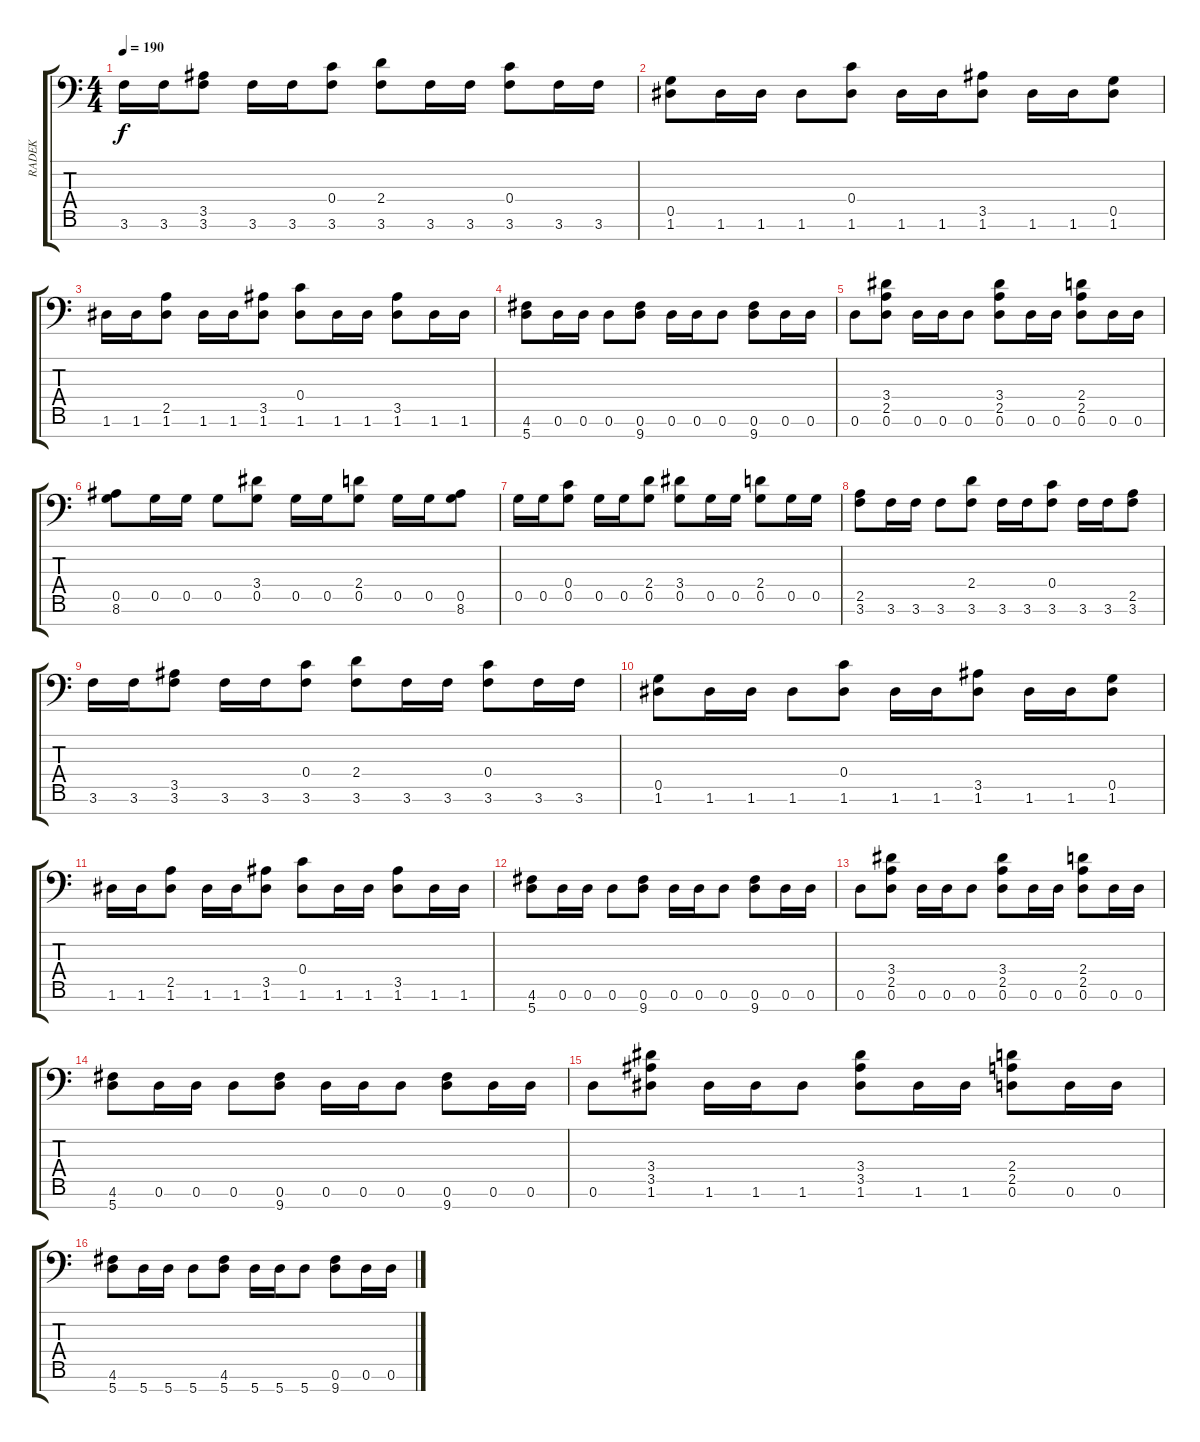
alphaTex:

\track ("RADEK" "RADEK") {instrument distortionguitar}
\staff {score tabs}
\tuning (D4 A3 F3 C3 G2 D2 A1) {hide}
\ts (4 4)
\tempo 190
\clef f4
\ks c
3.6.16{dy f} 3.6.16 (3.5 3.6).8 3.6.16 3.6.16 (0.4 3.6).8 (2.4 3.6).8 3.6.16 3.6.16 (0.4 3.6).8 3.6.16 3.6.16 |
(0.5 1.6).8 1.6.16 1.6.16 1.6.8 (0.4 1.6).8 1.6.16 1.6.16 (3.5 1.6).8 1.6.16 1.6.16 (0.5 1.6).8 |
1.6.16 1.6.16 (2.5 1.6).8 1.6.16 1.6.16 (3.5 1.6).8 (0.4 1.6).8 1.6.16 1.6.16 (3.5 1.6).8 1.6.16 1.6.16 |
(4.6 5.7).8 0.6.16 0.6.16 0.6.8 (0.6 9.7).8 0.6.16 0.6.16 0.6.8 (0.6 9.7).8 0.6.16 0.6.16 |
0.6.8 (3.4 2.5 0.6).8 0.6.16 0.6.16 0.6.8 (3.4 2.5 0.6).8 0.6.16 0.6.16 (2.4 2.5 0.6).8 0.6.16 0.6.16 |
(0.5 8.6).8 0.5.16 0.5.16 0.5.8 (3.4 0.5).8 0.5.16 0.5.16 (2.4 0.5).8 0.5.16 0.5.16 (0.5 8.6).8 |
0.5.16 0.5.16 (0.4 0.5).8 0.5.16 0.5.16 (2.4 0.5).8 (3.4 0.5).8 0.5.16 0.5.16 (2.4 0.5).8 0.5.16 0.5.16 |
(2.5 3.6).8 3.6.16 3.6.16 3.6.8 (2.4 3.6).8 3.6.16 3.6.16 (0.4 3.6).8 3.6.16 3.6.16 (2.5 3.6).8 |
3.6.16 3.6.16 (3.5 3.6).8 3.6.16 3.6.16 (0.4 3.6).8 (2.4 3.6).8 3.6.16 3.6.16 (0.4 3.6).8 3.6.16 3.6.16 |
(0.5 1.6).8 1.6.16 1.6.16 1.6.8 (0.4 1.6).8 1.6.16 1.6.16 (3.5 1.6).8 1.6.16 1.6.16 (0.5 1.6).8 |
1.6.16 1.6.16 (2.5 1.6).8 1.6.16 1.6.16 (3.5 1.6).8 (0.4 1.6).8 1.6.16 1.6.16 (3.5 1.6).8 1.6.16 1.6.16 |
(4.6 5.7).8 0.6.16 0.6.16 0.6.8 (0.6 9.7).8 0.6.16 0.6.16 0.6.8 (0.6 9.7).8 0.6.16 0.6.16 |
0.6.8 (3.4 2.5 0.6).8 0.6.16 0.6.16 0.6.8 (3.4 2.5 0.6).8 0.6.16 0.6.16 (2.4 2.5 0.6).8 0.6.16 0.6.16 |
(4.6 5.7).8 0.6.16 0.6.16 0.6.8 (0.6 9.7).8 0.6.16 0.6.16 0.6.8 (0.6 9.7).8 0.6.16 0.6.16 |
0.6.8 (3.4 3.5 1.6).8 1.6.16 1.6.16 1.6.8 (3.4 3.5 1.6).8 1.6.16 1.6.16 (2.4 2.5 0.6).8 0.6.16 0.6.16 |
(4.6 5.7).8 5.7.16 5.7.16 5.7.8 (4.6 5.7).8 5.7.16 5.7.16 5.7.8 (0.6 9.7).8 0.6.16 0.6.16
